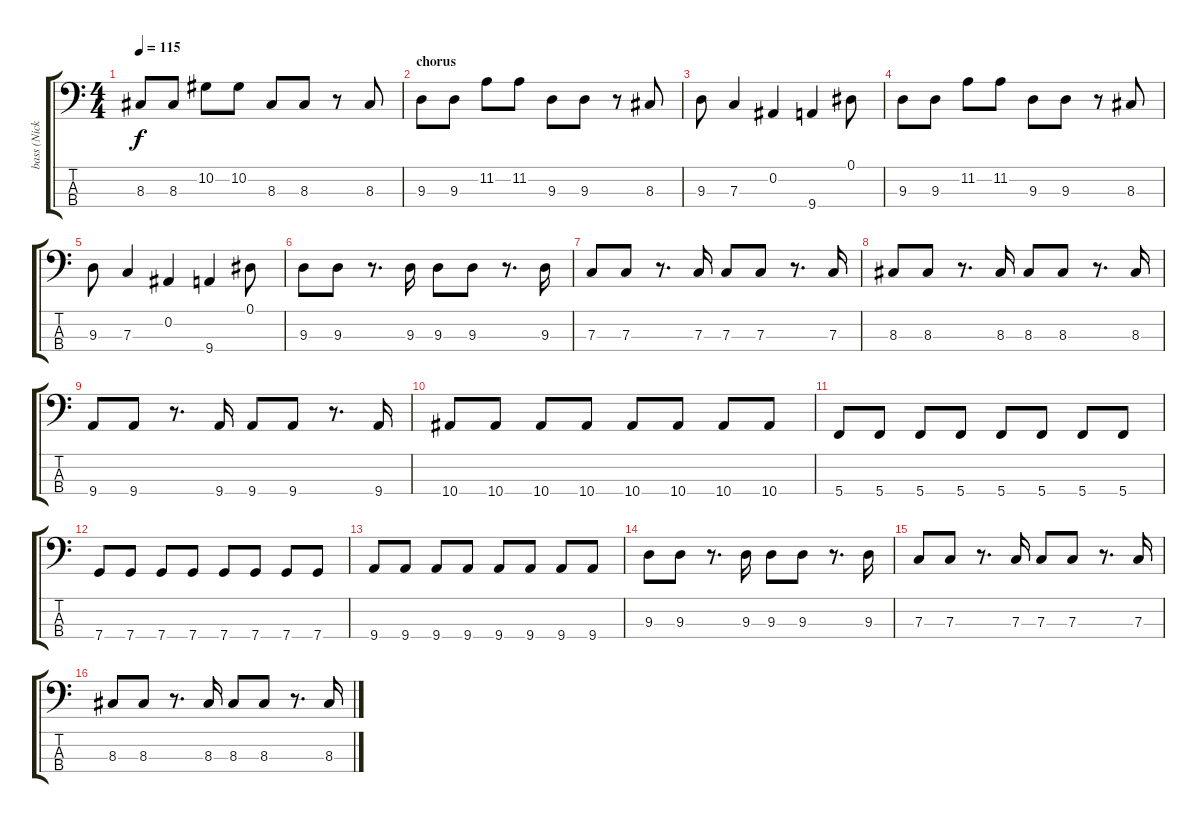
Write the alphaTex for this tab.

\track ("bass (Nick Oliveri)" "bass (Nick") {instrument electricbasspick}
\staff {score tabs}
\tuning (Eb2 Bb1 F1 C1) {hide}
\ts (4 4)
\tempo 115
\clef f4
\ks c
8.3.8{dy f} 8.3.8 10.2.8 10.2.8 8.3.8 8.3.8 r.8 8.3.8 |
\section ("" "chorus")
9.3.8 9.3.8 11.2.8 11.2.8 9.3.8 9.3.8 r.8 8.3.8 |
9.3.8 7.3.4 0.2.4 9.4.4 0.1.8 |
9.3.8 9.3.8 11.2.8 11.2.8 9.3.8 9.3.8 r.8 8.3.8 |
9.3.8 7.3.4 0.2.4 9.4.4 0.1.8 |
9.3.8 9.3.8 r.8{d} 9.3.16 9.3.8 9.3.8 r.8{d} 9.3.16 |
7.3.8 7.3.8 r.8{d} 7.3.16 7.3.8 7.3.8 r.8{d} 7.3.16 |
8.3.8 8.3.8 r.8{d} 8.3.16 8.3.8 8.3.8 r.8{d} 8.3.16 |
9.4.8 9.4.8 r.8{d} 9.4.16 9.4.8 9.4.8 r.8{d} 9.4.16 |
10.4.8 10.4.8 10.4.8 10.4.8 10.4.8 10.4.8 10.4.8 10.4.8 |
5.4.8 5.4.8 5.4.8 5.4.8 5.4.8 5.4.8 5.4.8 5.4.8 |
7.4.8 7.4.8 7.4.8 7.4.8 7.4.8 7.4.8 7.4.8 7.4.8 |
9.4.8 9.4.8 9.4.8 9.4.8 9.4.8 9.4.8 9.4.8 9.4.8 |
9.3.8 9.3.8 r.8{d} 9.3.16 9.3.8 9.3.8 r.8{d} 9.3.16 |
7.3.8 7.3.8 r.8{d} 7.3.16 7.3.8 7.3.8 r.8{d} 7.3.16 |
8.3.8 8.3.8 r.8{d} 8.3.16 8.3.8 8.3.8 r.8{d} 8.3.16
